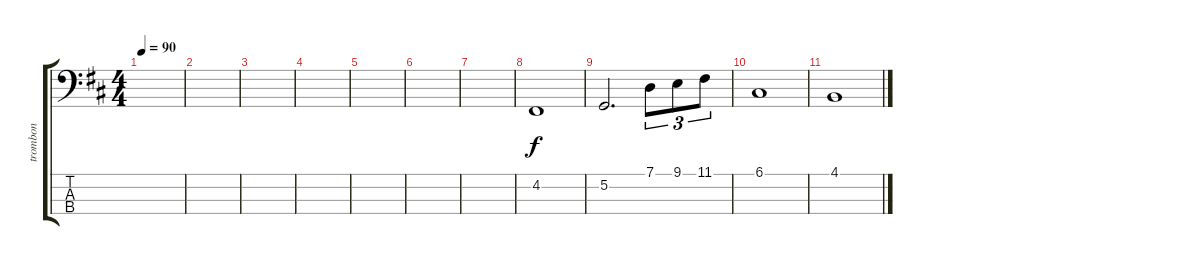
\track ("trombon" "trombon") {instrument trombone}
\staff {score tabs}
\tuning (G2 D2 A1 E1) {hide}
\ts (4 4)
\tempo 90
\clef f4
\ks bminor
|
|
|
|
|
|
|
4.2.1{volume 10} |
5.2.2{d} 7.1.8{tu (3 2)} 9.1.8{tu (3 2)} 11.1.8{tu (3 2)} |
6.1.1{volume 8} |
4.1.1{volume 13}
